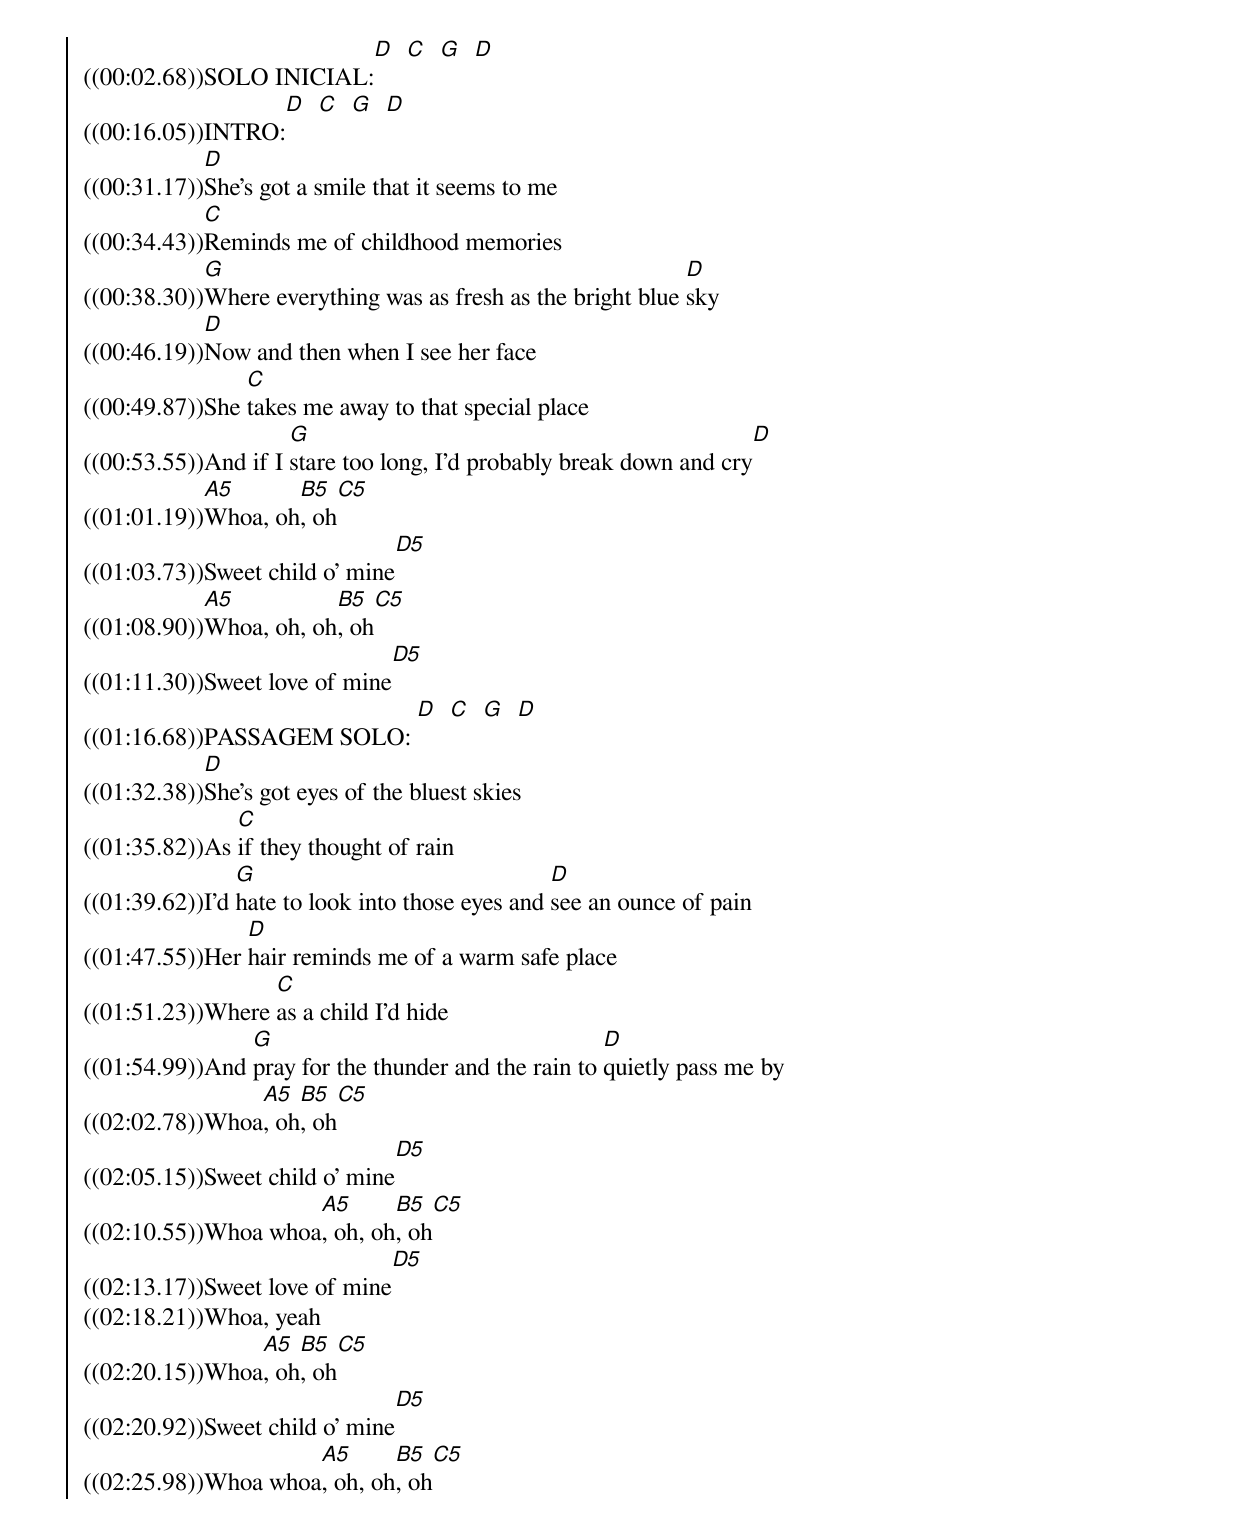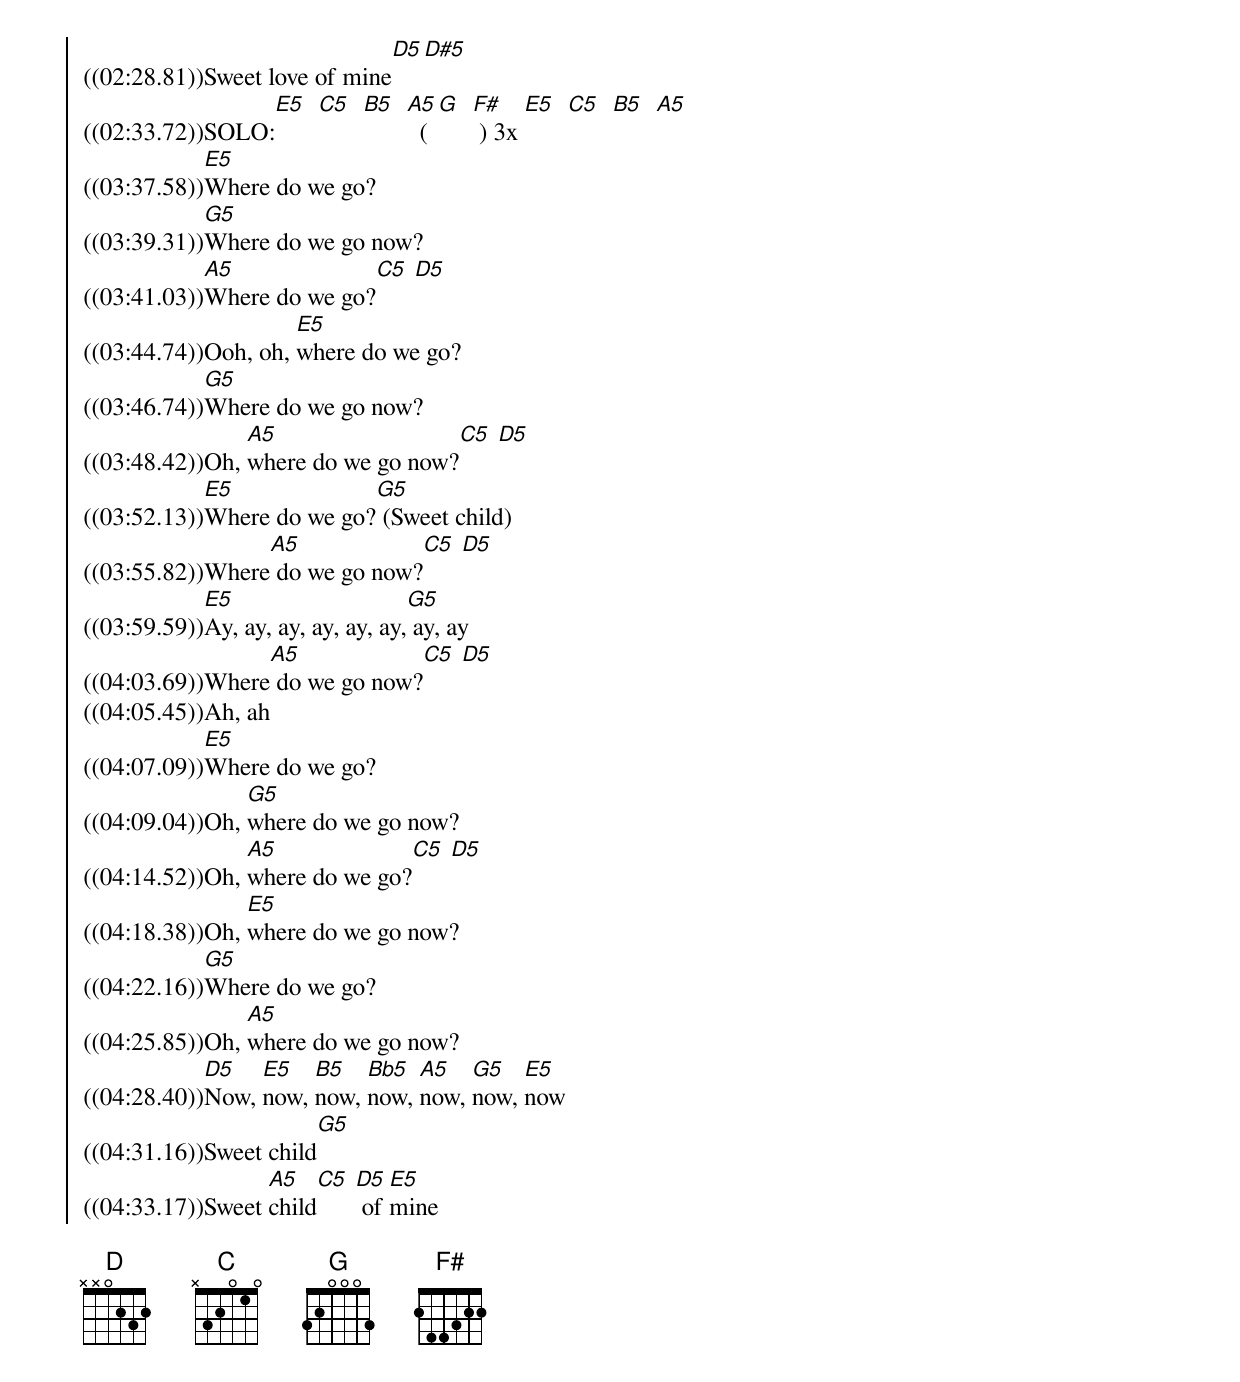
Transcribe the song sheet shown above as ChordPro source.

{soc}
((00:02.68))SOLO INICIAL:[D]  [C]  [G]  [D]
((00:16.05))INTRO:[D]  [C]  [G]  [D]
((00:31.17))[D]She's got a smile that it seems to me
((00:34.43))[C]Reminds me of childhood memories
((00:38.30))[G]Where everything was as fresh as the bright blue [D]sky
((00:46.19))[D]Now and then when I see her face
((00:49.87))She [C]takes me away to that special place
((00:53.55))And if I [G]stare too long, I'd probably break down and cry[D]
((01:01.19))[A5]Whoa, oh[B5], oh[C5]
((01:03.73))Sweet child o' mine[D5]
((01:08.90))[A5]Whoa, oh, oh[B5], oh[C5]
((01:11.30))Sweet love of mine[D5]
((01:16.68))PASSAGEM SOLO: [D]  [C]  [G]  [D]
((01:32.38))[D]She's got eyes of the bluest skies
((01:35.82))As [C]if they thought of rain
((01:39.62))I'd [G]hate to look into those eyes and [D]see an ounce of pain
((01:47.55))Her [D]hair reminds me of a warm safe place
((01:51.23))Where [C]as a child I'd hide
((01:54.99))And [G]pray for the thunder and the rain to [D]quietly pass me by
((02:02.78))Whoa[A5], oh[B5], oh[C5]
((02:05.15))Sweet child o' mine[D5]
((02:10.55))Whoa whoa[A5], oh, oh[B5], oh[C5]
((02:13.17))Sweet love of mine[D5]
((02:18.21))Whoa, yeah
((02:20.15))Whoa[A5], oh[B5], oh[C5]
((02:20.92))Sweet child o' mine[D5]
((02:25.98))Whoa whoa[A5], oh, oh[B5], oh[C5]
((02:28.81))Sweet love of mine[D5][D#5]
((02:33.72))SOLO:[E5]  [C5]  [B5]  [A5]  ( [G]  [F#] ) 3x [E5]  [C5]  [B5]  [A5]
((03:37.58))[E5]Where do we go?
((03:39.31))[G5]Where do we go now?
((03:41.03))[A5]Where do we go?[C5] [D5]
((03:44.74))Ooh, oh, [E5]where do we go?
((03:46.74))[G5]Where do we go now?
((03:48.42))Oh, [A5]where do we go now?[C5] [D5]
((03:52.13))[E5]Where do we go?[G5] (Sweet child)
((03:55.82))Where[A5] do we go now?[C5] [D5]
((03:59.59))[E5]Ay, ay, ay, ay, ay, ay,[G5] ay, ay
((04:03.69))Where[A5] do we go now?[C5] [D5]
((04:05.45))Ah, ah
((04:07.09))[E5]Where do we go?
((04:09.04))Oh, [G5]where do we go now?
((04:14.52))Oh, [A5]where do we go?[C5] [D5]
((04:18.38))Oh, [E5]where do we go now?
((04:22.16))[G5]Where do we go?
((04:25.85))Oh, [A5]where do we go now?
((04:28.40))[D5]Now, [E5]now, [B5]now, [Bb5]now, [A5]now, [G5]now, [E5]now
((04:31.16))Sweet child[G5]
((04:33.17))Sweet [A5]child[C5] [D5] of [E5]mine

{eoc}
